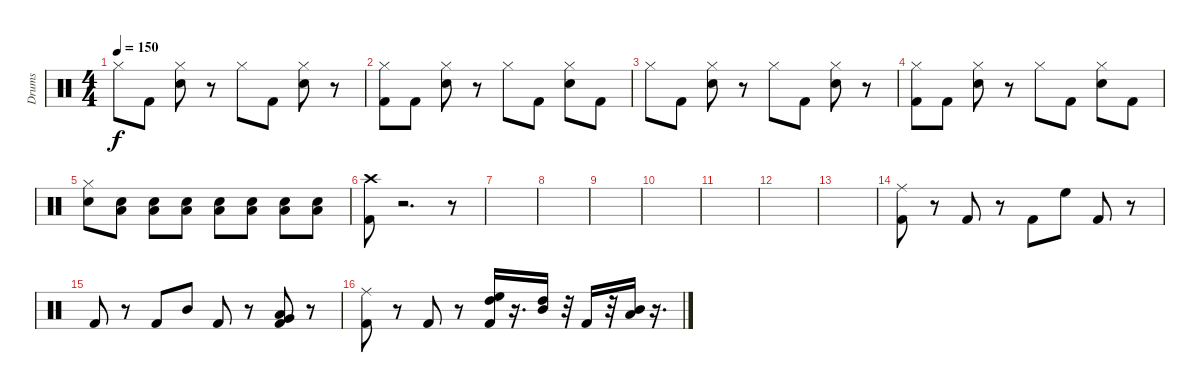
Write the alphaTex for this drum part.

\track ("Drums" "Drums") {instrument percussion}
\staff {score}
\articulation defaults
\ts (4 4)
\tempo 150
\clef neutral
\ks c "Hi-Hat (closed)".8{dy f} "Kick (hit) 2".8
("Hi-Hat (closed)" "Electric Snare (hit)").8 r.8 "Hi-Hat (closed)".8 "Kick (hit) 2".8 ("Hi-Hat (closed)" "Electric Snare (hit)").8 r.8 |
("Hi-Hat (closed)" "Kick (hit) 2").8 "Kick (hit) 2".8 ("Hi-Hat (closed)" "Electric Snare (hit)").8 r.8 "Hi-Hat (closed)".8 "Kick (hit) 2".8 ("Hi-Hat (closed)" "Electric Snare (hit)").8 "Kick (hit) 2".8 |
"Hi-Hat (closed)".8 "Kick (hit) 2".8 ("Hi-Hat (closed)" "Electric Snare (hit)").8 r.8 "Hi-Hat (closed)".8 "Kick (hit) 2".8 ("Hi-Hat (closed)" "Electric Snare (hit)").8 r.8 |
("Hi-Hat (closed)" "Kick (hit) 2").8 "Kick (hit) 2".8 ("Hi-Hat (closed)" "Electric Snare (hit)").8 r.8 "Hi-Hat (closed)".8 "Kick (hit) 2".8 ("Hi-Hat (closed)" "Electric Snare (hit)").8 "Kick (hit) 2".8 |
("Hi-Hat (closed)" "Electric Snare (hit)").8 ("Low Floor Tom (hit)" "Electric Snare (hit)").8 ("Low Floor Tom (hit)" "Electric Snare (hit)").8 ("Low Floor Tom (hit)" "Electric Snare (hit)").8 ("Low Floor Tom (hit)" "Electric Snare (hit)").8 ("Low Floor Tom (hit)" "Electric Snare (hit)").8 ("Low Floor Tom (hit)" "Electric Snare (hit)").8 ("Low Floor Tom (hit)" "Electric Snare (hit)").8 |
("Crash high (hit)" "Kick (hit) 2").8 r.2{d} r.8 |
|
|
|
|
|
|
|
("Ride (middle)" "Kick (hit) 2").8 r.8 "Kick (hit) 2".8 r.8 "Kick (hit) 2".8 "High Floor Tom (hit)".8 "Kick (hit) 2".8 r.8 |
"Kick (hit) 2".8 r.8 "Kick (hit) 2".8 "Mid Tom (hit)".8 "Kick (hit) 2".8 r.8 ("Low Tom (hit)" "Very Low Tom (hit)" "Kick (hit) 2").8 r.8 |
("Ride (middle)" "Kick (hit) 2").8 r.8 "Kick (hit) 2".8 r.8 ("High Floor Tom (hit)" "High Tom (hit)" "Kick (hit) 2").16 r.16{d} ("Mid Tom (hit)" "High Tom (hit)").16 r.32 "Kick (hit) 2".16 r.32 ("Low Tom (hit)" "Mid Tom (hit)").16 r.16{d}
